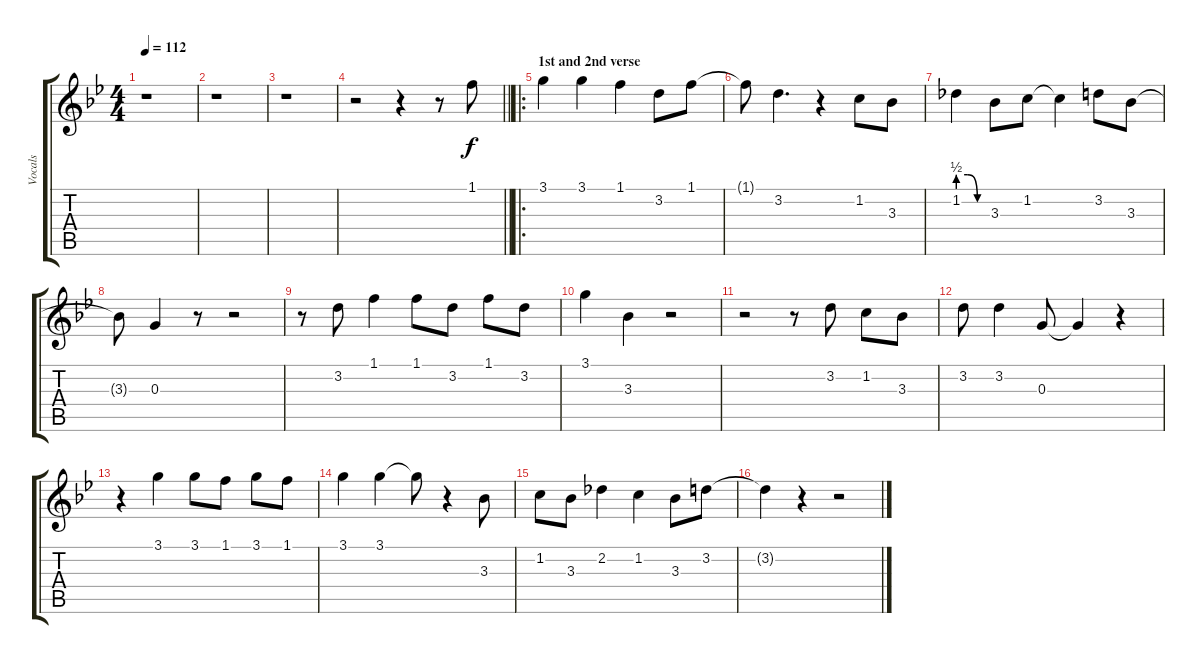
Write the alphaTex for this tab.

\track ("Vocals" "Vocals") {instrument overdrivenguitar}
\staff {score tabs}
\tuning (E4 B3 G3 D3 A2 E2) {hide}
\ts (4 4)
\tempo 112
\clef g2
\ks bb
r.1{dy f} |
r.1 |
r.1 |
\barLineRight lightlight
r.2 r.4 r.8 1.1.8 |
\ro
\section ("" "1st and 2nd verse")
3.1.4 3.1.4 1.1.4 3.2.8 1.1.8 |
1.1{t}.8 3.2.4{d} r.4 1.2.8 3.3.8 |
1.2{be (custom 0 2 20 2 40 0 60 0)}.4 3.3.8 1.2.8 1.2{t}.4 3.2.8 3.3.8 |
3.3{t}.8 0.3.4 r.8 r.2 |
r.8 3.2.8 1.1.4 1.1.8 3.2.8 1.1.8 3.2.8 |
3.1.4 3.3.4 r.2 |
r.2 r.8 3.2.8 1.2.8 3.3.8 |
3.2.8 3.2.4 0.3.8 0.3{t}.4 r.4 |
r.4 3.1.4 3.1.8 1.1.8 3.1.8 1.1.8 |
3.1.4 3.1.4 3.1{t}.8 r.4 3.3.8 |
1.2.8 3.3.8 2.2.4 1.2.4 3.3.8 3.2.8 |
3.2{t}.4 r.4 r.2
